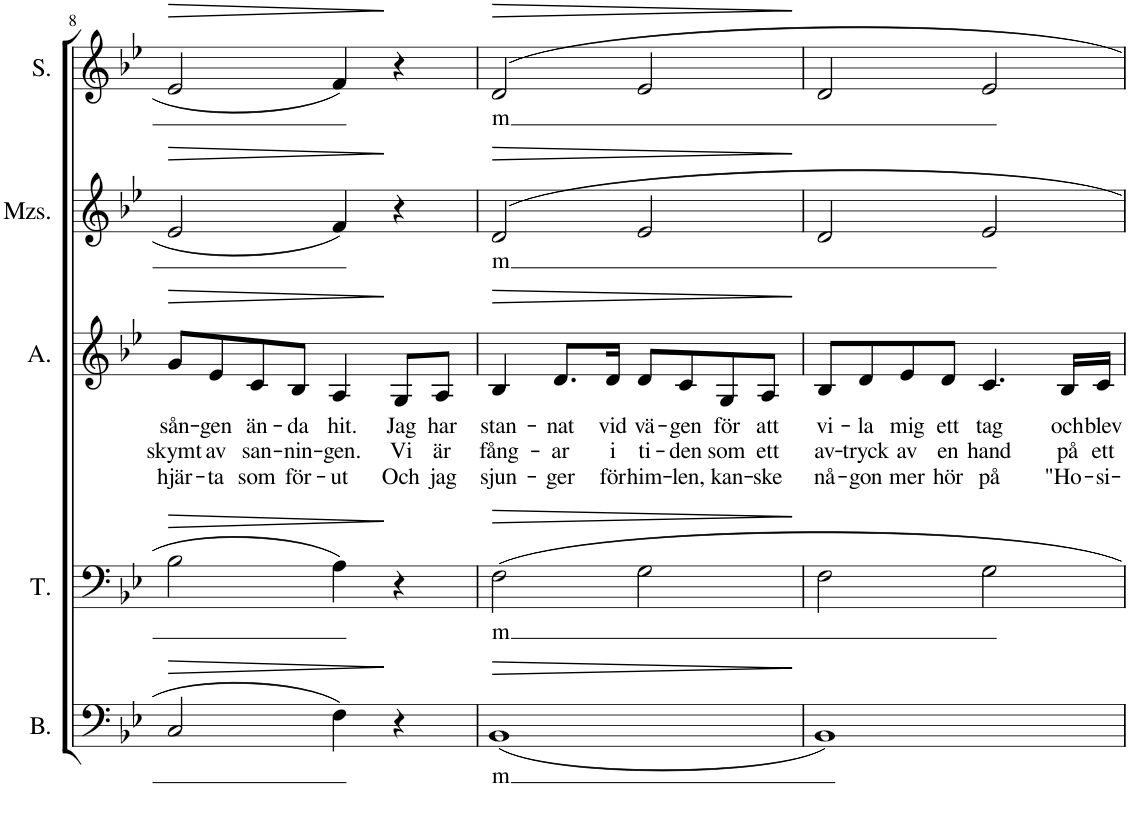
**kern	**text	**dynam	**kern	**text	**dynam	**kern	**text	**text	**text	**dynam	**kern	**text	**dynam	**kern	**text	**dynam
*part5	*part5	*part5	*part4	*part4	*part4	*part3	*part3	*part3	*part3	*part3	*part2	*part2	*part2	*part1	*part1	*part1
*staff5	*staff5	*staff5	*staff4	*staff4	*staff4	*staff3	*staff3	*staff3	*staff3	*staff3	*staff2	*staff2	*staff2	*staff1	*staff1	*staff1
*I"Bass	*	*	*I"Tenor	*	*	*I"Alto	*	*	*	*	*I"Mezzo-soprano	*	*	*I"Soprano	*	*
*I'B.	*	*	*I'T.	*	*	*I'A.	*	*	*	*	*I'Mzs.	*	*	*I'S.	*	*
!!LO:PB:g=z
*clefF4	*	*	*clefF4	*	*	*clefG2	*	*	*	*	*clefG2	*	*	*clefG2	*	*
*k[b-e-]	*	*	*k[b-e-]	*	*	*k[b-e-]	*	*	*	*	*k[b-e-]	*	*	*k[b-e-]	*	*
*M4/4	*	*	*M4/4	*	*	*M4/4	*	*	*	*	*M4/4	*	*	*M4/4	*	*
*met(c)	*	*	*met(c)	*	*	*met(c)	*	*	*	*	*met(c)	*	*	*met(c)	*	*
=8	=8	=8	=8	=8	=8	=8	=8	=8	=8	=8	=8	=8	=8	=8	=8	=8
!	!	!LO:HP:b	!	!	!LO:HP:b	!	!LO:LY:b	!LO:LY:b	!LO:LY:b	!LO:HP:b	!	!	!LO:HP:b	!	!	!LO:HP:b
2C/	.	>	2B-\	.	>	8g/L	sån-	skymt	hjär-	>	2e-/	.	>	2e-/	.	>
!	!	!	!	!	!	!	!LO:LY:b	!LO:LY:b	!LO:LY:b	!	!	!	!	!	!	!
.	.	.	.	.	.	8e-/	-gen	av	-ta	.	.	.	.	.	.	.
!	!	!	!	!	!	!	!LO:LY:b	!LO:LY:b	!LO:LY:b	!	!	!	!	!	!	!
.	.	.	.	.	.	8c/	än-	san-	som	.	.	.	.	.	.	.
!	!	!	!	!	!	!	!LO:LY:b	!LO:LY:b	!LO:LY:b	!	!	!	!	!	!	!
.	.	.	.	.	.	8B-/J	-da	-nin-	för-	.	.	.	.	.	.	.
!	!	!	!	!	!	!	!LO:LY:b	!LO:LY:b	!LO:LY:b	!	!	!	!	!	!	!
4F\	.	.	4A\	.	.	4A/	hit.	-gen.	-ut	.	4f/	.	.	4f/	.	.
!	!	!	!	!	!	!	!LO:LY:b	!LO:LY:b	!LO:LY:b	!	!	!	!	!	!	!
4r	.	]	4r	.	]	8G/L	Jag	Vi	Och	]	4r	.	]	4r	.	]
!	!	!	!	!	!	!	!LO:LY:b	!LO:LY:b	!LO:LY:b	!	!	!	!	!	!	!
.	.	.	.	.	.	8A/J	har	är	jag	.	.	.	.	.	.	.
=9	=9	=9	=9	=9	=9	=9	=9	=9	=9	=9	=9	=9	=9	=9	=9	=9
!	!LO:LY:b	!LO:HP:b	!	!LO:LY:b	!LO:HP:b	!	!LO:LY:b	!LO:LY:b	!LO:LY:b	!LO:HP:b	!	!LO:LY:b	!LO:HP:b	!	!LO:LY:b	!LO:HP:b
(1BB-	m	>	2F\	m	>	4B-/	stan-	fång-	sjun-	>	2d/	m	>	2d/	m	>
!	!	!	!	!	!	!	!LO:LY:b	!LO:LY:b	!LO:LY:b	!	!	!	!	!	!	!
.	.	.	.	.	.	8.d/L	-nat	-ar	-ger	.	.	.	.	.	.	.
!	!	!	!	!	!	!	!LO:LY:b	!LO:LY:b	!LO:LY:b	!	!	!	!	!	!	!
.	.	.	.	.	.	16d/Jk	vid	i	för	.	.	.	.	.	.	.
!	!	!	!	!	!	!	!LO:LY:b	!LO:LY:b	!LO:LY:b	!	!	!	!	!	!	!
.	.	.	2G\	.	.	8d/L	vä-	ti-	him-	.	2e-/	.	.	2e-/	.	.
!	!	!	!	!	!	!	!LO:LY:b	!LO:LY:b	!LO:LY:b	!	!	!	!	!	!	!
.	.	.	.	.	.	8c/	-gen	-den	-len,	.	.	.	.	.	.	.
!	!	!	!	!	!	!	!LO:LY:b	!LO:LY:b	!LO:LY:b	!	!	!	!	!	!	!
.	.	.	.	.	.	8G/	för	som	kan-	.	.	.	.	.	.	.
!	!	!	!	!	!	!	!LO:LY:b	!LO:LY:b	!LO:LY:b	!	!	!	!	!	!	!
.	.	.	.	.	.	8A/J	att	ett	-ske	.	.	.	.	.	.	.
.	.	]	.	.	]	.	.	.	.	]	.	.	]	.	.	]
=10	=10	=10	=10	=10	=10	=10	=10	=10	=10	=10	=10	=10	=10	=10	=10	=10
!	!	!	!	!	!	!	!LO:LY:b	!LO:LY:b	!LO:LY:b	!	!	!	!	!	!	!
1BB-)	.	.	2F\	.	.	8B-/L	vi-	av-	nå-	.	2d/	.	.	2d/	.	.
!	!	!	!	!	!	!	!LO:LY:b	!LO:LY:b	!LO:LY:b	!	!	!	!	!	!	!
.	.	.	.	.	.	8d/	-la	-tryck	-gon	.	.	.	.	.	.	.
!	!	!	!	!	!	!	!LO:LY:b	!LO:LY:b	!LO:LY:b	!	!	!	!	!	!	!
.	.	.	.	.	.	8e-/	mig	av	mer	.	.	.	.	.	.	.
!	!	!	!	!	!	!	!LO:LY:b	!LO:LY:b	!LO:LY:b	!	!	!	!	!	!	!
.	.	.	.	.	.	8d/J	ett	en	hör	.	.	.	.	.	.	.
!	!	!	!	!	!	!	!LO:LY:b	!LO:LY:b	!LO:LY:b	!	!	!	!	!	!	!
.	.	.	2G\	.	.	4.c/	tag	hand	på	.	2e-/	.	.	2e-/	.	.
!	!	!	!	!	!	!	!LO:LY:b	!LO:LY:b	!LO:LY:b	!	!	!	!	!	!	!
.	.	.	.	.	.	16B-/LL	och	på	"Ho-	.	.	.	.	.	.	.
!	!	!	!	!	!	!	!LO:LY:b	!LO:LY:b	!LO:LY:b	!	!	!	!	!	!	!
.	.	.	.	.	.	16c/JJ	blev	ett	-si-	.	.	.	.	.	.	.
=	=	=	=	=	=	=	=	=	=	=	=	=	=	=	=	=
*-	*-	*-	*-	*-	*-	*-	*-	*-	*-	*-	*-	*-	*-	*-	*-	*-
